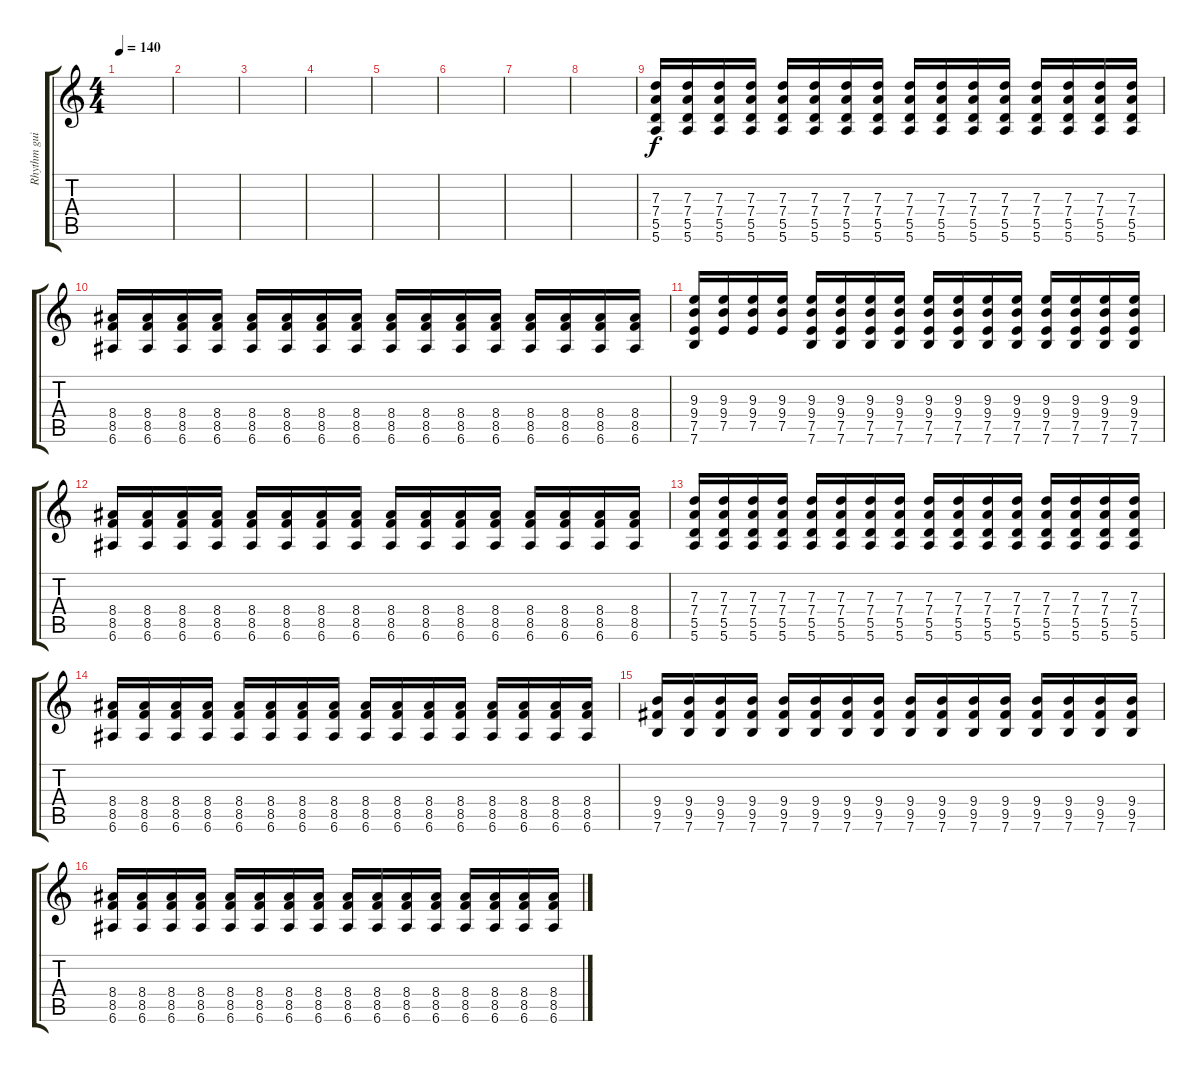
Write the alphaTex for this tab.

\track ("Rhythm guitar" "Rhythm gui") {instrument distortionguitar}
\staff {score tabs}
\tuning (E4 B3 G3 D3 A2 E2) {hide}
\ts (4 4)
\tempo 140
\clef g2
\ks c
|
|
|
|
|
|
|
|
(7.3 7.4 5.5 5.6).16 (7.3 7.4 5.5 5.6).16 (7.3 7.4 5.5 5.6).16 (7.3 7.4 5.5 5.6).16 (7.3 7.4 5.5 5.6).16 (7.3 7.4 5.5 5.6).16 (7.3 7.4 5.5 5.6).16 (7.3 7.4 5.5 5.6).16 (7.3 7.4 5.5 5.6).16 (7.3 7.4 5.5 5.6).16 (7.3 7.4 5.5 5.6).16 (7.3 7.4 5.5 5.6).16 (7.3 7.4 5.5 5.6).16 (7.3 7.4 5.5 5.6).16 (7.3 7.4 5.5 5.6).16 (7.3 7.4 5.5 5.6).16 |
(8.4 8.5 6.6).16 (8.4 8.5 6.6).16 (8.4 8.5 6.6).16 (8.4 8.5 6.6).16 (8.4 8.5 6.6).16 (8.4 8.5 6.6).16 (8.4 8.5 6.6).16 (8.4 8.5 6.6).16 (8.4 8.5 6.6).16 (8.4 8.5 6.6).16 (8.4 8.5 6.6).16 (8.4 8.5 6.6).16 (8.4 8.5 6.6).16 (8.4 8.5 6.6).16 (8.4 8.5 6.6).16 (8.4 8.5 6.6).16 |
(9.3 9.4 7.5 7.6).16 (9.3 9.4 7.5).16 (9.3 9.4 7.5).16 (9.3 9.4 7.5).16 (9.3 9.4 7.5 7.6).16 (9.3 9.4 7.5 7.6).16 (9.3 9.4 7.5 7.6).16 (9.3 9.4 7.5 7.6).16 (9.3 9.4 7.5 7.6).16 (9.3 9.4 7.5 7.6).16 (9.3 9.4 7.5 7.6).16 (9.3 9.4 7.5 7.6).16 (9.3 9.4 7.5 7.6).16 (9.3 9.4 7.5 7.6).16 (9.3 9.4 7.5 7.6).16 (9.3 9.4 7.5 7.6).16 |
(8.4 8.5 6.6).16 (8.4 8.5 6.6).16 (8.4 8.5 6.6).16 (8.4 8.5 6.6).16 (8.4 8.5 6.6).16 (8.4 8.5 6.6).16 (8.4 8.5 6.6).16 (8.4 8.5 6.6).16 (8.4 8.5 6.6).16 (8.4 8.5 6.6).16 (8.4 8.5 6.6).16 (8.4 8.5 6.6).16 (8.4 8.5 6.6).16 (8.4 8.5 6.6).16 (8.4 8.5 6.6).16 (8.4 8.5 6.6).16 |
(7.3 7.4 5.5 5.6).16 (7.3 7.4 5.5 5.6).16 (7.3 7.4 5.5 5.6).16 (7.3 7.4 5.5 5.6).16 (7.3 7.4 5.5 5.6).16 (7.3 7.4 5.5 5.6).16 (7.3 7.4 5.5 5.6).16 (7.3 7.4 5.5 5.6).16 (7.3 7.4 5.5 5.6).16 (7.3 7.4 5.5 5.6).16 (7.3 7.4 5.5 5.6).16 (7.3 7.4 5.5 5.6).16 (7.3 7.4 5.5 5.6).16 (7.3 7.4 5.5 5.6).16 (7.3 7.4 5.5 5.6).16 (7.3 7.4 5.5 5.6).16 |
(8.4 8.5 6.6).16 (8.4 8.5 6.6).16 (8.4 8.5 6.6).16 (8.4 8.5 6.6).16 (8.4 8.5 6.6).16 (8.4 8.5 6.6).16 (8.4 8.5 6.6).16 (8.4 8.5 6.6).16 (8.4 8.5 6.6).16 (8.4 8.5 6.6).16 (8.4 8.5 6.6).16 (8.4 8.5 6.6).16 (8.4 8.5 6.6).16 (8.4 8.5 6.6).16 (8.4 8.5 6.6).16 (8.4 8.5 6.6).16 |
(9.4 9.5 7.6).16 (9.4 9.5 7.6).16 (9.4 9.5 7.6).16 (9.4 9.5 7.6).16 (9.4 9.5 7.6).16 (9.4 9.5 7.6).16 (9.4 9.5 7.6).16 (9.4 9.5 7.6).16 (9.4 9.5 7.6).16 (9.4 9.5 7.6).16 (9.4 9.5 7.6).16 (9.4 9.5 7.6).16 (9.4 9.5 7.6).16 (9.4 9.5 7.6).16 (9.4 9.5 7.6).16 (9.4 9.5 7.6).16 |
(8.4 8.5 6.6).16 (8.4 8.5 6.6).16 (8.4 8.5 6.6).16 (8.4 8.5 6.6).16 (8.4 8.5 6.6).16 (8.4 8.5 6.6).16 (8.4 8.5 6.6).16 (8.4 8.5 6.6).16 (8.4 8.5 6.6).16 (8.4 8.5 6.6).16 (8.4 8.5 6.6).16 (8.4 8.5 6.6).16 (8.4 8.5 6.6).16 (8.4 8.5 6.6).16 (8.4 8.5 6.6).16 (8.4 8.5 6.6).16
